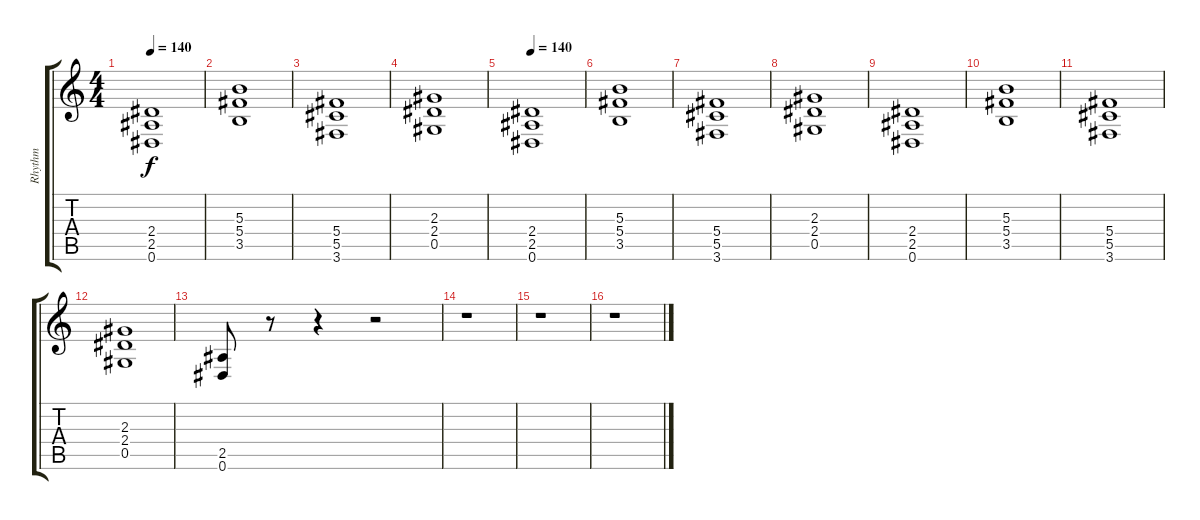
\track ("Rhythm" "Rhythm") {instrument distortionguitar}
\staff {score tabs}
\tuning (Eb4 Bb3 Gb3 Db3 Ab2 Eb2) {hide}
\ts (4 4)
\tempo 140
\clef g2
\ks c
(2.4 2.5 0.6).1{dy f} |
(5.3 5.4 3.5).1 |
(5.4 5.5 3.6).1 |
(2.3 2.4 0.5).1 |
\tempo 140
(2.4 2.5 0.6).1 |
(5.3 5.4 3.5).1 |
(5.4 5.5 3.6).1 |
(2.3 2.4 0.5).1 |
(2.4 2.5 0.6).1 |
(5.3 5.4 3.5).1 |
(5.4 5.5 3.6).1 |
(2.3 2.4 0.5).1 |
(2.5 0.6).8 r.8 r.4 r.2 |
r.1 |
r.1 |
r.1
